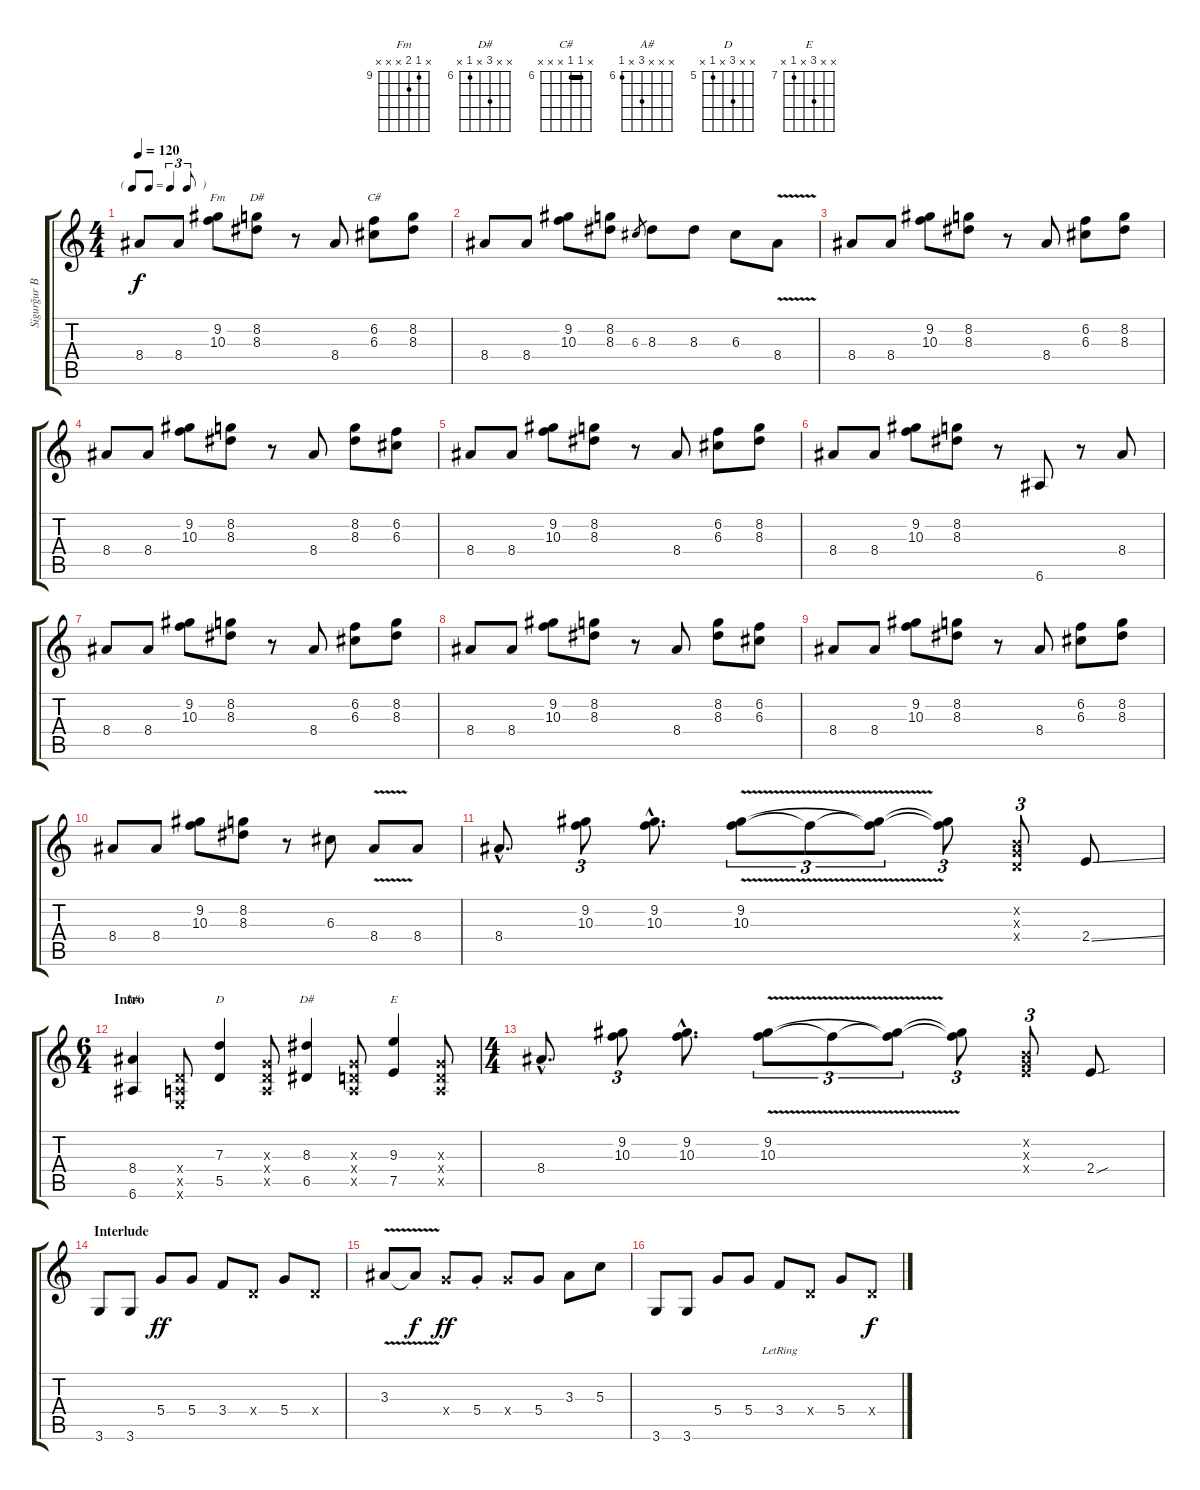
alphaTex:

\track ("Sigurğur Bachmann, Rhythm Guitar" "Sigurğur B") {instrument acousticguitarsteel}
\staff {score tabs}
\tuning (E4 B3 G3 D3 A2 E2) {hide}
\chord ("Fm" x 9 10 x x x) {firstfret 9}
\chord ("D#" x 8 8 x x x) {firstfret 8 barre 8}
\chord ("C#" x 6 6 x x x) {firstfret 6 barre 6}
\chord ("A#" x x x 8 x 6) {firstfret 6}
\chord ("D" x x 7 x 5 x) {firstfret 5}
\chord ("D#" x x 8 x 6 x) {firstfret 6}
\chord ("E" x x 9 x 7 x) {firstfret 7}
\ts (4 4)
\tf triplet8th
\tempo 120
\clef g2
\ks c
8.4.8{dy f} 8.4.8 (9.2 10.3).8{ch "Fm"} (8.2 8.3).8{ch "D#"} r.8 8.4.8 (6.2 6.3).8{ch "C#"} (8.2 8.3).8 |
8.4.8 8.4.8 (9.2 10.3).8 (8.2 8.3).8 6.3.8{gr} 8.3.8{volume 16} 8.3.8 6.3.8 8.4{v}.8 |
8.4.8{volume 13} 8.4.8 (9.2 10.3).8 (8.2 8.3).8 r.8 8.4.8 (6.2 6.3).8 (8.2 8.3).8 |
8.4.8 8.4.8 (9.2 10.3).8 (8.2 8.3).8 r.8 8.4.8 (8.2 8.3).8 (6.2 6.3).8 |
8.4.8 8.4.8 (9.2 10.3).8 (8.2 8.3).8 r.8 8.4.8 (6.2 6.3).8 (8.2 8.3).8 |
8.4.8 8.4.8 (9.2 10.3).8 (8.2 8.3).8 r.8 6.6.8 r.8 8.4.8 |
8.4.8 8.4.8 (9.2 10.3).8 (8.2 8.3).8 r.8 8.4.8 (6.2 6.3).8 (8.2 8.3).8 |
8.4.8 8.4.8 (9.2 10.3).8 (8.2 8.3).8 r.8 8.4.8 (8.2 8.3).8 (6.2 6.3).8 |
8.4.8 8.4.8 (9.2 10.3).8 (8.2 8.3).8 r.8 8.4.8 (6.2 6.3).8 (8.2 8.3).8 |
8.4.8 8.4.8 (9.2 10.3).8 (8.2 8.3).8 r.8 6.3.8 8.4{v}.8 8.4.8 |
8.4{hac}.8{d} (9.2 10.3).8{tu (3 2)} (9.2{hac} 10.3{hac}).8{d} (9.2{v} 10.3{v}).8{tu (3 2)} 10.3{t}.8{tu (3 2)} (9.2{t} 10.3{t}).8{tu (3 2)} (9.2{t} 10.3{t}).8{tu (3 2)} (0.2{x} 0.3{x} 0.4{x}).8{tu (3 2)} 2.4{ss}.8 |
\ts (6 4)
\section ("" "Intro")
(8.4 6.6).4{ch "A#"} (0.4{x} 0.5{x} 0.6{x}).8 (7.3 5.5).4{ch "D"} (0.3{x} 0.4{x} 0.5{x}).8 (8.3 6.5).4{ch "D#"} (0.3{x} 0.4{x} 0.5{x}).8 (9.3 7.5).4{ch "E"} (0.3{x} 0.4{x} 0.5{x}).8 |
\ts (4 4)
8.4{hac}.8{d} (9.2 10.3).8{tu (3 2)} (9.2{hac} 10.3{hac}).8{d} (9.2{v} 10.3{v}).8{tu (3 2)} 10.3{t}.8{tu (3 2)} (9.2{t} 10.3{t}).8{tu (3 2)} (9.2{t} 10.3{t}).8{tu (3 2)} (0.2{x} 0.3{x} 2.4{x}).8{tu (3 2)} 2.4{sou}.8 |
\section ("" "Interlude")
3.6.8 3.6.8 5.4.8{dy ff} 5.4.8 3.4.8 0.4{x}.8 5.4.8 0.4{x}.8 |
3.3{v}.8 3.3{t}.8{dy f} 5.4{x}.8{dy ff} 5.4{st}.8 5.4{x}.8 5.4.8 3.3.8 5.3.8 |
3.6.8 3.6.8 5.4.8 5.4.8 3.4{lr}.8 0.4{x}.8 5.4.8 0.4{x}.8{dy f}
